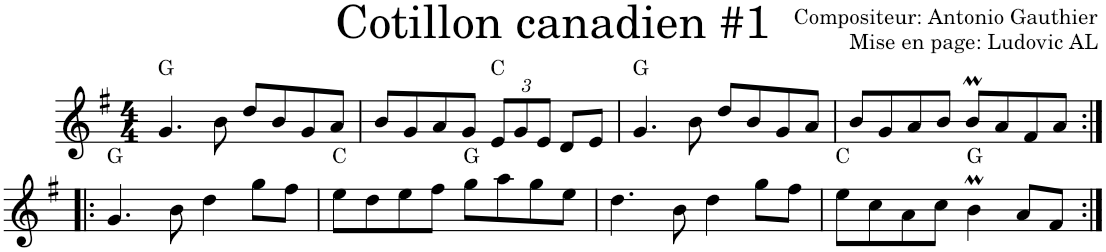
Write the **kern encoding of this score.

**kern	**harte
*part1	*part1
*staff1	*
*I"Violon	*
*I'Vln.	*
*clefG2	*
*k[f#]	*
*M4/4	*
=1	=1
4.g/	G:maj
8b\	.
8dd/L	.
8b/	.
8g/	.
8a/J	.
=2	=2
8b/L	.
8g/	.
8a/	.
8g/J	.
*Xbrackettup	*
12e/L	C:maj
12g/	.
12e/J	.
8d/L	.
8e/J	.
=3	=3
4.g/	G:maj
8b\	.
8dd/L	.
8b/	.
8g/	.
8a/J	.
=4	=4
8b/L	.
8g/	.
8a/	.
8b/J	.
8bm/L	.
8a/	.
8f#/	.
8a/J	.
!!LO:LB:g=z
=5:|!|:	=5:|!|:
4.g/	G:maj
8b\	.
4dd\	.
8gg\L	.
8ff#\J	.
=6	=6
8ee\L	C:maj
8dd\	.
8ee\	.
8ff#\J	.
8gg\L	G:maj
8aa\	.
8gg\	.
8ee\J	.
=7	=7
4.dd\	.
8b\	.
4dd\	.
8gg\L	.
8ff#\J	.
=8	=8
8ee\L	C:maj
8cc\	.
8a\	.
8cc\J	.
4bm\	G:maj
8a/L	.
8f#/J	.
=:|!	=:|!
*-	*-
